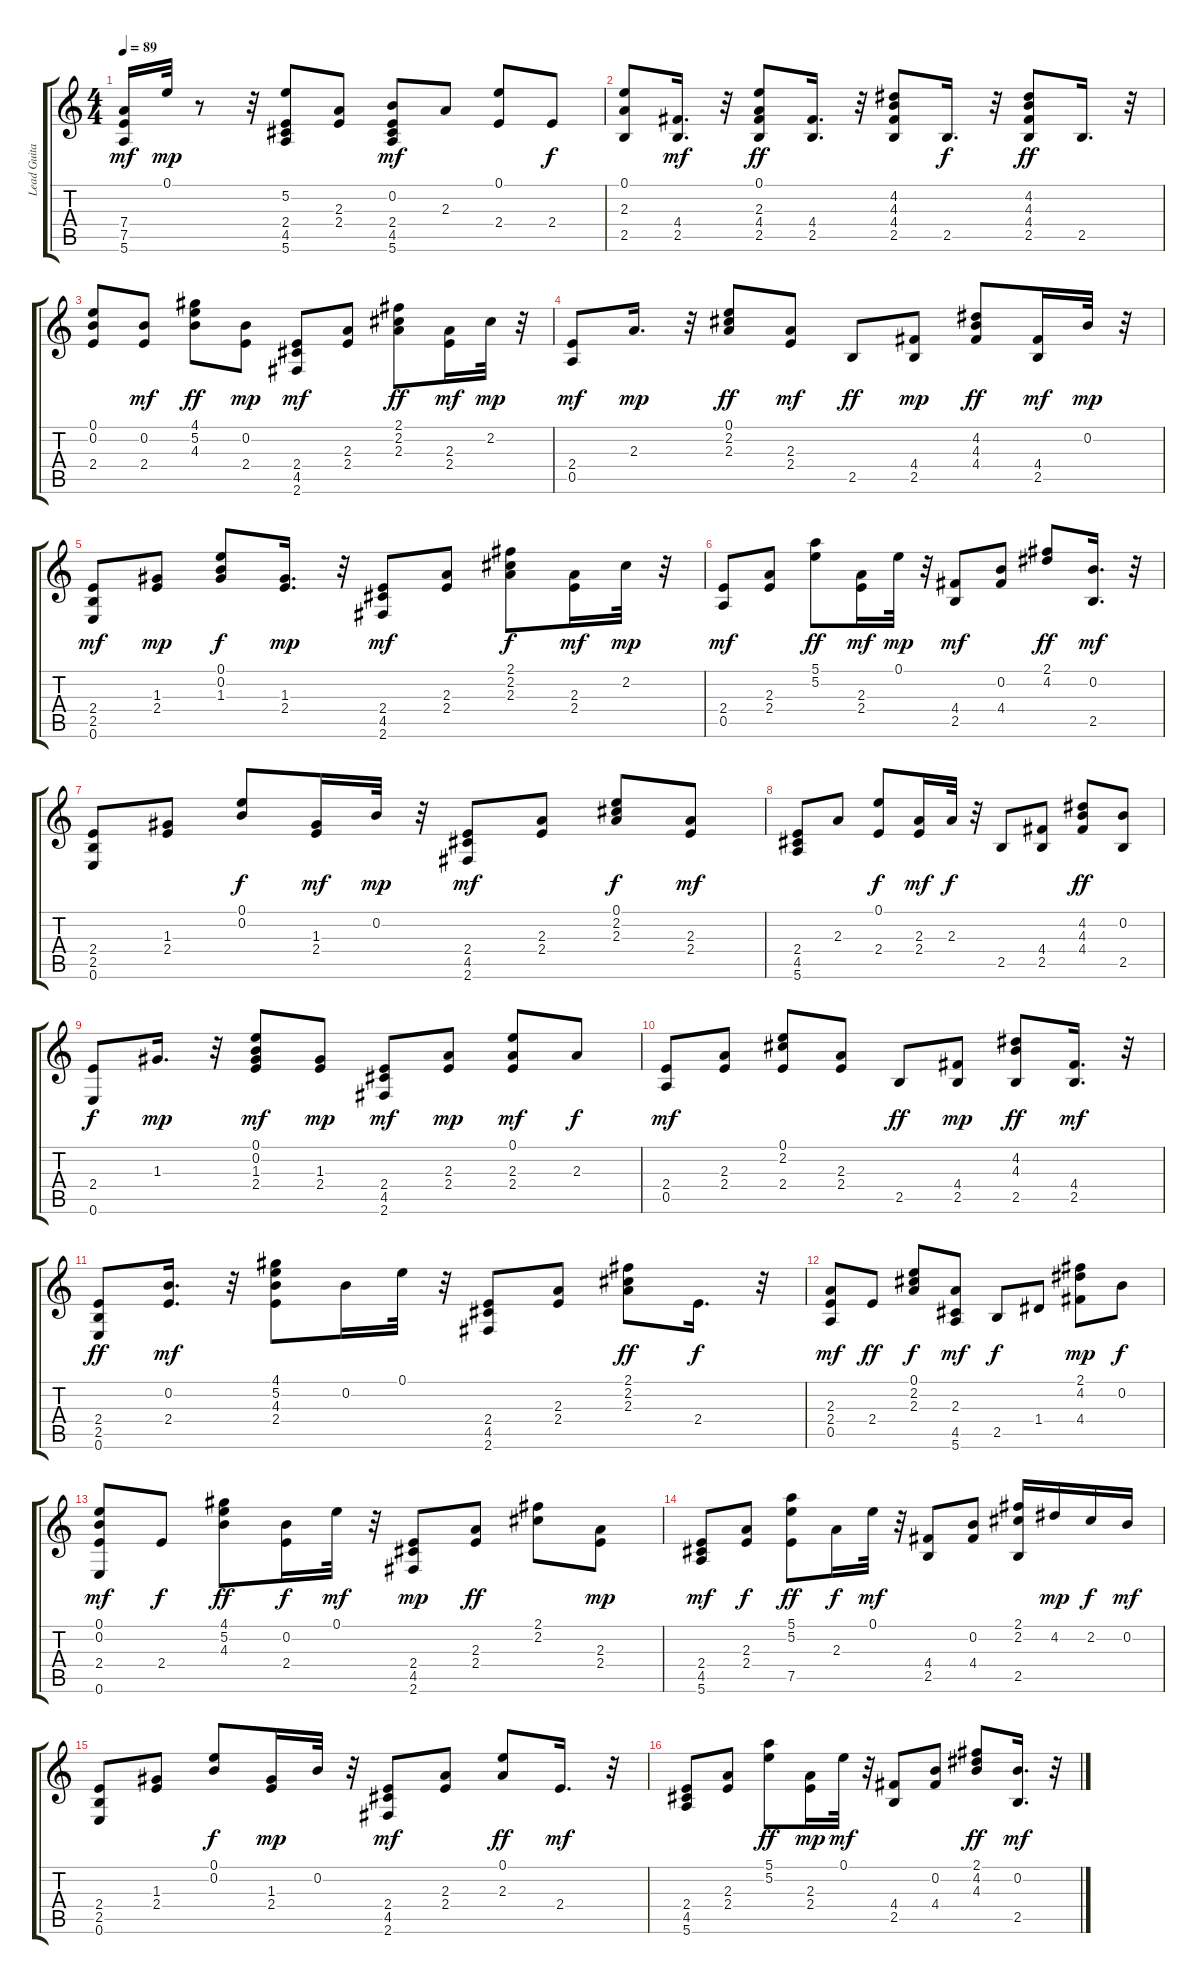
\track ("Lead Guitar" "Lead Guita") {instrument acousticguitarsteel}
\staff {score tabs}
\tuning (E4 B3 G3 D3 A2 E2) {hide}
\ts (4 4)
\tempo 89
\clef g2
\ks c
(7.4 7.5 5.6).16{dy mf} 0.1.32{dy mp} r.8 r.32 (5.2 2.4 4.5 5.6).8 (2.3 2.4).8 (0.2 2.4 4.5 5.6).8{dy mf} 2.3.8 (0.1 2.4).8 2.4.8{dy f} |
(0.1 2.3 2.5).8 (4.4 2.5).16{d dy mf} r.32 (0.1 2.3 4.4 2.5).8{dy ff} (4.4 2.5).16{d} r.32 (4.2 4.3 4.4 2.5).8 2.5.16{d dy f} r.32 (4.2 4.3 4.4 2.5).8{dy ff} 2.5.16{d} r.32 |
(0.1 0.2 2.4).8 (0.2 2.4).8{dy mf} (4.1 5.2 4.3).8{dy ff} (0.2 2.4).8{dy mp} (2.4 4.5 2.6).8{dy mf} (2.3 2.4).8 (2.1 2.2 2.3).8{dy ff} (2.3 2.4).16{dy mf} 2.2.32{dy mp} r.32 |
(2.4 0.5).8{dy mf} 2.3.16{d dy mp} r.32 (0.1 2.2 2.3).8{dy ff} (2.3 2.4).8{dy mf} 2.5.8{dy ff} (4.4 2.5).8{dy mp} (4.2 4.3 4.4).8{dy ff} (4.4 2.5).16{dy mf} 0.2.32{dy mp} r.32 |
(2.4 2.5 0.6).8{dy mf} (1.3 2.4).8{dy mp} (0.1 0.2 1.3).8{dy f} (1.3 2.4).16{d dy mp} r.32 (2.4 4.5 2.6).8{dy mf} (2.3 2.4).8 (2.1 2.2 2.3).8{dy f} (2.3 2.4).16{dy mf} 2.2.32{dy mp} r.32 |
(2.4 0.5).8{dy mf} (2.3 2.4).8 (5.1 5.2).8{dy ff} (2.3 2.4).16{dy mf} 0.1.32{dy mp} r.32 (4.4 2.5).8{dy mf} (0.2 4.4).8 (2.1 4.2).8{dy ff} (0.2 2.5).16{d dy mf} r.32 |
(2.4 2.5 0.6).8 (1.3 2.4).8 (0.1 0.2).8{dy f} (1.3 2.4).16{dy mf} 0.2.32{dy mp} r.32 (2.4 4.5 2.6).8{dy mf} (2.3 2.4).8 (0.1 2.2 2.3).8{dy f} (2.3 2.4).8{dy mf} |
(2.4 4.5 5.6).8 2.3.8 (0.1 2.4).8{dy f} (2.3 2.4).16{dy mf} 2.3.32{dy f} r.32 2.5.8 (4.4 2.5).8 (4.2 4.3 4.4).8{dy ff} (0.2 2.5).8 |
(2.4 0.6).8{dy f} 1.3.16{d dy mp} r.32 (0.1 0.2 1.3 2.4).8{dy mf} (1.3 2.4).8{dy mp} (2.4 4.5 2.6).8{dy mf} (2.3 2.4).8{dy mp} (0.1 2.3 2.4).8{dy mf} 2.3.8{dy f} |
(2.4 0.5).8{dy mf} (2.3 2.4).8 (0.1 2.2 2.4).8 (2.3 2.4).8 2.5.8{dy ff} (4.4 2.5).8{dy mp} (4.2 4.3 2.5).8{dy ff} (4.4 2.5).16{d dy mf} r.32 |
(2.4 2.5 0.6).8{dy ff} (0.2 2.4).16{d dy mf} r.32 (4.1 5.2 4.3 2.4).8 0.2.16 0.1.32 r.32 (2.4 4.5 2.6).8 (2.3 2.4).8 (2.1 2.2 2.3).8{dy ff} 2.4.16{d dy f} r.32 |
(2.3 2.4 0.5).8{dy mf} 2.4.8{dy ff} (0.1 2.2 2.3).8{dy f} (2.3 4.5 5.6).8{dy mf} 2.5.8{dy f} 1.4.8 (2.1 4.2 4.4).8{dy mp} 0.2.8{dy f} |
(0.1 0.2 2.4 0.6).8{dy mf} 2.4.8{dy f} (4.1 5.2 4.3).8{dy ff} (0.2 2.4).16{dy f} 0.1.32{dy mf} r.32 (2.4 4.5 2.6).8{dy mp} (2.3 2.4).8{dy ff} (2.1 2.2).8 (2.3 2.4).8{dy mp} |
(2.4 4.5 5.6).8{dy mf} (2.3 2.4).8{dy f} (5.1 5.2 7.5).8{dy ff} 2.3.16{dy f} 0.1.32{dy mf} r.32 (4.4 2.5).8 (0.2 4.4).8 (2.1 2.2 2.5).16 4.2.16{dy mp} 2.2.16{dy f} 0.2.16{dy mf} |
(2.4 2.5 0.6).8 (1.3 2.4).8 (0.1 0.2).8{dy f} (1.3 2.4).16{dy mp} 0.2.32 r.32 (2.4 4.5 2.6).8{dy mf} (2.3 2.4).8 (0.1 2.3).8{dy ff} 2.4.16{d dy mf} r.32 |
(2.4 4.5 5.6).8 (2.3 2.4).8 (5.1 5.2).8{dy ff} (2.3 2.4).16{dy mp} 0.1.32{dy mf} r.32 (4.4 2.5).8 (0.2 4.4).8 (2.1 4.2 4.3).8{dy ff} (0.2 2.5).16{d dy mf} r.32
